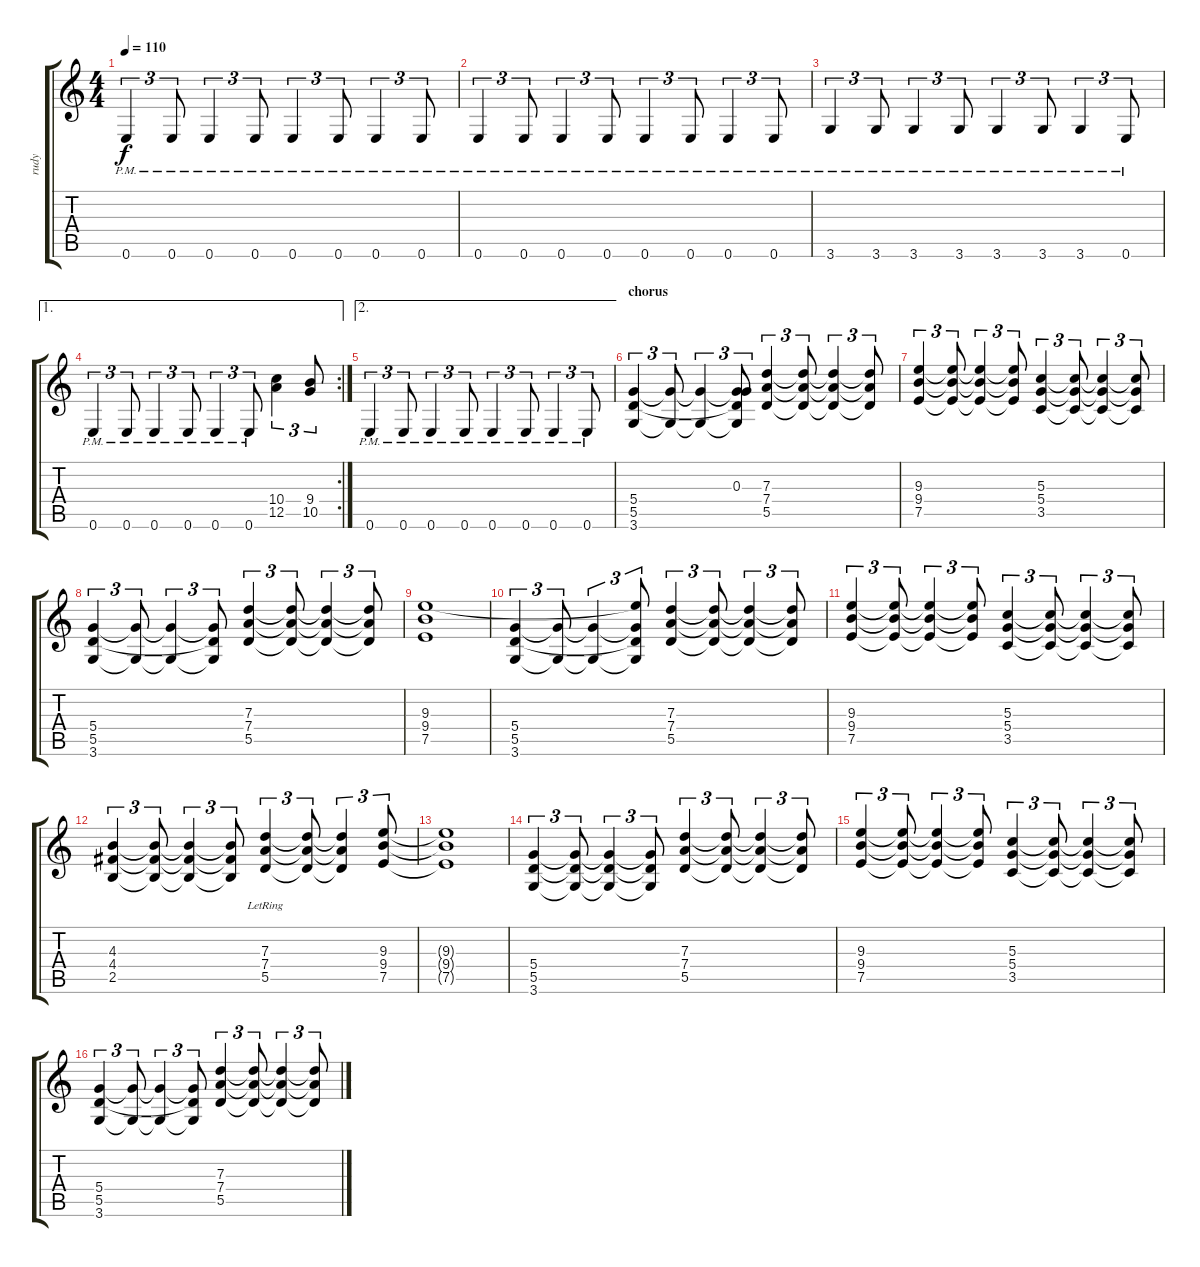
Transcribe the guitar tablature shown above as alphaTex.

\track ("rudy" "rudy") {instrument distortionguitar}
\staff {score tabs}
\tuning (E4 B3 G3 D3 A2 E2) {hide}
\ts (4 4)
\tempo 110
\clef g2
\ks c
0.6{pm}.4{tu (3 2) dy f} 0.6{pm}.8{tu (3 2)} 0.6{pm}.4{tu (3 2)} 0.6{pm}.8{tu (3 2)} 0.6{pm}.4{tu (3 2)} 0.6{pm}.8{tu (3 2)} 0.6{pm}.4{tu (3 2)} 0.6{pm}.8{tu (3 2)} |
0.6{pm}.4{tu (3 2)} 0.6{pm}.8{tu (3 2)} 0.6{pm}.4{tu (3 2)} 0.6{pm}.8{tu (3 2)} 0.6{pm}.4{tu (3 2)} 0.6{pm}.8{tu (3 2)} 0.6{pm}.4{tu (3 2)} 0.6{pm}.8{tu (3 2)} |
3.6{pm}.4{tu (3 2)} 3.6{pm}.8{tu (3 2)} 3.6{pm}.4{tu (3 2)} 3.6{pm}.8{tu (3 2)} 3.6{pm}.4{tu (3 2)} 3.6{pm}.8{tu (3 2)} 3.6{pm}.4{tu (3 2)} 0.6{pm}.8{tu (3 2)} |
\ae 1
\rc 2
0.6{pm}.4{tu (3 2)} 0.6{pm}.8{tu (3 2)} 0.6{pm}.4{tu (3 2)} 0.6{pm}.8{tu (3 2)} 0.6{pm}.4{tu (3 2)} 0.6{pm}.8{tu (3 2)} (10.4 12.5).4{tu (3 2)} (9.4 10.5).8{tu (3 2)} |
\ae 2
0.6{pm}.4{tu (3 2)} 0.6{pm}.8{tu (3 2)} 0.6{pm}.4{tu (3 2)} 0.6{pm}.8{tu (3 2)} 0.6{pm}.4{tu (3 2)} 0.6{pm}.8{tu (3 2)} 0.6{pm}.4{tu (3 2)} 0.6{pm}.8{tu (3 2)} |
\section ("" "chorus")
(5.4 5.5 3.6).4{tu (3 2)} (5.4{t} 3.6{t}).8{tu (3 2)} (5.4{t} 3.6{t}).4{tu (3 2)} (0.3 5.4{t} 5.5{t} 3.6{t}).8{tu (3 2)} (7.3 7.4 5.5).4{tu (3 2)} (7.3{t} 7.4{t} 5.5{t}).8{tu (3 2)} (7.3{t} 7.4{t} 5.5{t}).4{tu (3 2)} (7.3{t} 7.4{t} 5.5{t}).8{tu (3 2)} |
(9.3 9.4 7.5).4{tu (3 2)} (9.3{t} 9.4{t} 7.5{t}).8{tu (3 2)} (9.3{t} 9.4{t} 7.5{t}).4{tu (3 2)} (9.3{t} 9.4{t} 7.5{t}).8{tu (3 2)} (5.3 5.4 3.5).4{tu (3 2)} (5.3{t} 5.4{t} 3.5{t}).8{tu (3 2)} (5.3{t} 5.4{t} 3.5{t}).4{tu (3 2)} (5.3{t} 5.4{t} 3.5{t}).8{tu (3 2)} |
(5.4 5.5 3.6).4{tu (3 2)} (5.4{t} 3.6{t}).8{tu (3 2)} (5.4{t} 3.6{t}).4{tu (3 2)} (5.4{t} 5.5{t} 3.6{t}).8{tu (3 2)} (7.3 7.4 5.5).4{tu (3 2)} (7.3{t} 7.4{t} 5.5{t}).8{tu (3 2)} (7.3{t} 7.4{t} 5.5{t}).4{tu (3 2)} (7.3{t} 7.4{t} 5.5{t}).8{tu (3 2)} |
(9.3 9.4 7.5).1 |
(5.4 5.5 3.6).4{tu (3 2)} (5.4{t} 3.6{t}).8{tu (3 2)} (5.4{t} 3.6{t}).4{tu (3 2)} (9.3{t} 5.4{t} 5.5{t} 3.6{t}).8{tu (3 2)} (7.3 7.4 5.5).4{tu (3 2)} (7.3{t} 7.4{t} 5.5{t}).8{tu (3 2)} (7.3{t} 7.4{t} 5.5{t}).4{tu (3 2)} (7.3{t} 7.4{t} 5.5{t}).8{tu (3 2)} |
(9.3 9.4 7.5).4{tu (3 2)} (9.3{t} 9.4{t} 7.5{t}).8{tu (3 2)} (9.3{t} 9.4{t} 7.5{t}).4{tu (3 2)} (9.3{t} 9.4{t} 7.5{t}).8{tu (3 2)} (5.3 5.4 3.5).4{tu (3 2)} (5.3{t} 5.4{t} 3.5{t}).8{tu (3 2)} (5.3{t} 5.4{t} 3.5{t}).4{tu (3 2)} (5.3{t} 5.4{t} 3.5{t}).8{tu (3 2)} |
(4.3 4.4 2.5).4{tu (3 2)} (4.3{t} 4.4{t} 2.5{t}).8{tu (3 2)} (4.3{t} 4.4{t} 2.5{t}).4{tu (3 2)} (4.3{t} 4.4{t} 2.5{t}).8{tu (3 2)} (7.3 7.4 5.5{lr}).4{tu (3 2)} (7.3{t} 7.4{t} 5.5{t}).8{tu (3 2)} (7.3{t} 7.4{t} 5.5{t}).4{tu (3 2)} (9.3 9.4 7.5).8{tu (3 2)} |
(9.3{t} 9.4{t} 7.5{t}).1 |
(5.4 5.5 3.6).4{tu (3 2)} (5.4{t} 5.5{t} 3.6{t}).8{tu (3 2)} (5.4{t} 5.5{t} 3.6{t}).4{tu (3 2)} (5.4{t} 5.5{t} 3.6{t}).8{tu (3 2)} (7.3 7.4 5.5).4{tu (3 2)} (7.3{t} 7.4{t} 5.5{t}).8{tu (3 2)} (7.3{t} 7.4{t} 5.5{t}).4{tu (3 2)} (7.3{t} 7.4{t} 5.5{t}).8{tu (3 2)} |
(9.3 9.4 7.5).4{tu (3 2)} (9.3{t} 9.4{t} 7.5{t}).8{tu (3 2)} (9.3{t} 9.4{t} 7.5{t}).4{tu (3 2)} (9.3{t} 9.4{t} 7.5{t}).8{tu (3 2)} (5.3 5.4 3.5).4{tu (3 2)} (5.3{t} 5.4{t} 3.5{t}).8{tu (3 2)} (5.3{t} 5.4{t} 3.5{t}).4{tu (3 2)} (5.3{t} 5.4{t} 3.5{t}).8{tu (3 2)} |
(5.4 5.5 3.6).4{tu (3 2)} (5.4{t} 3.6{t}).8{tu (3 2)} (5.4{t} 3.6{t}).4{tu (3 2)} (5.4{t} 5.5{t} 3.6{t}).8{tu (3 2)} (7.3 7.4 5.5).4{tu (3 2)} (7.3{t} 7.4{t} 5.5{t}).8{tu (3 2)} (7.3{t} 7.4{t} 5.5{t}).4{tu (3 2)} (7.3{t} 7.4{t} 5.5{t}).8{tu (3 2)}
